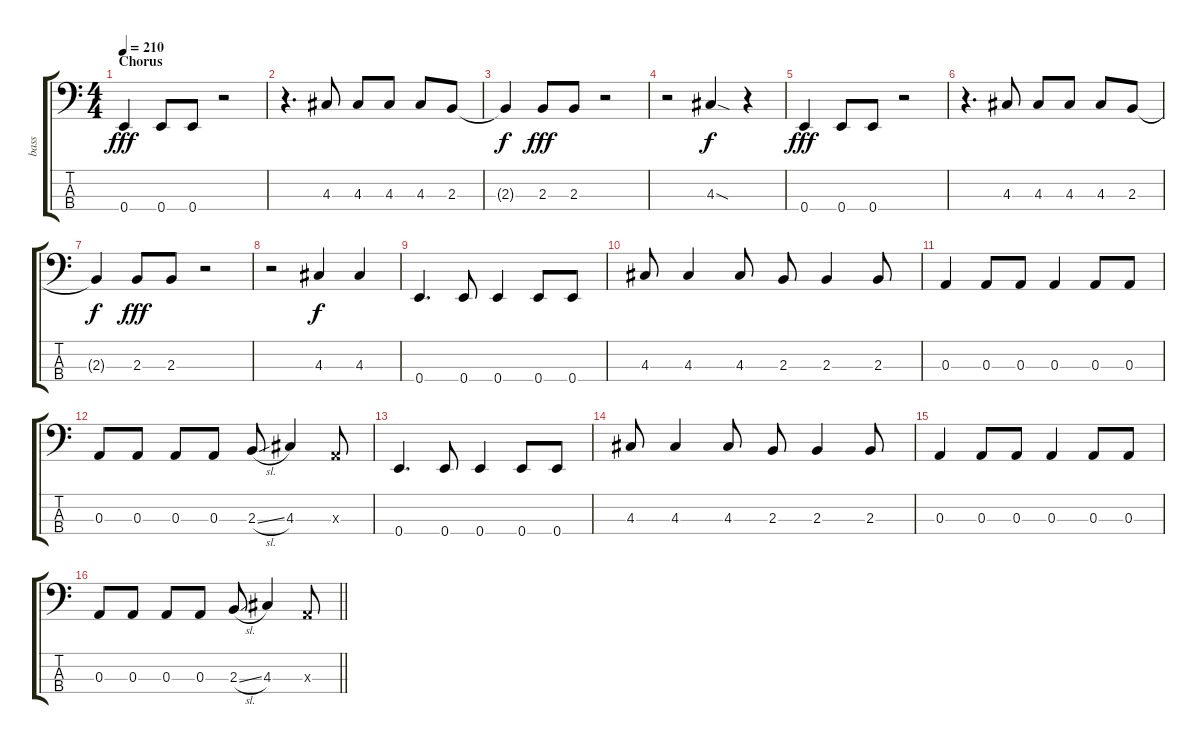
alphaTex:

\track ("bass" "bass") {instrument electricbassfinger}
\staff {score tabs}
\tuning (G2 D2 A1 E1) {hide}
\ts (4 4)
\section ("" "Chorus")
\tempo 210
\clef f4
\ks c
0.4.4{dy fff} 0.4.8 0.4.8 r.2 |
r.4{d} 4.3.8 4.3.8 4.3.8 4.3.8 2.3.8 |
2.3{t}.4{dy f} 2.3.8{dy fff} 2.3.8 r.2 |
r.2 4.3{sod}.4{dy f} r.4 |
0.4.4{dy fff} 0.4.8 0.4.8 r.2 |
r.4{d} 4.3.8 4.3.8 4.3.8 4.3.8 2.3.8 |
2.3{t}.4{dy f} 2.3.8{dy fff} 2.3.8 r.2 |
r.2 4.3.4{dy f} 4.3.4 |
0.4.4{d} 0.4.8 0.4.4 0.4.8 0.4.8 |
4.3.8 4.3.4 4.3.8 2.3.8 2.3.4 2.3.8 |
0.3.4 0.3.8 0.3.8 0.3.4 0.3.8 0.3.8 |
0.3.8 0.3.8 0.3.8 0.3.8 2.3{sl}.8 4.3.4 0.3{x}.8 |
0.4.4{d} 0.4.8 0.4.4 0.4.8 0.4.8 |
4.3.8 4.3.4 4.3.8 2.3.8 2.3.4 2.3.8 |
0.3.4 0.3.8 0.3.8 0.3.4 0.3.8 0.3.8 |
\barLineRight lightlight
0.3.8 0.3.8 0.3.8 0.3.8 2.3{sl}.8 4.3.4 0.3{x}.8
